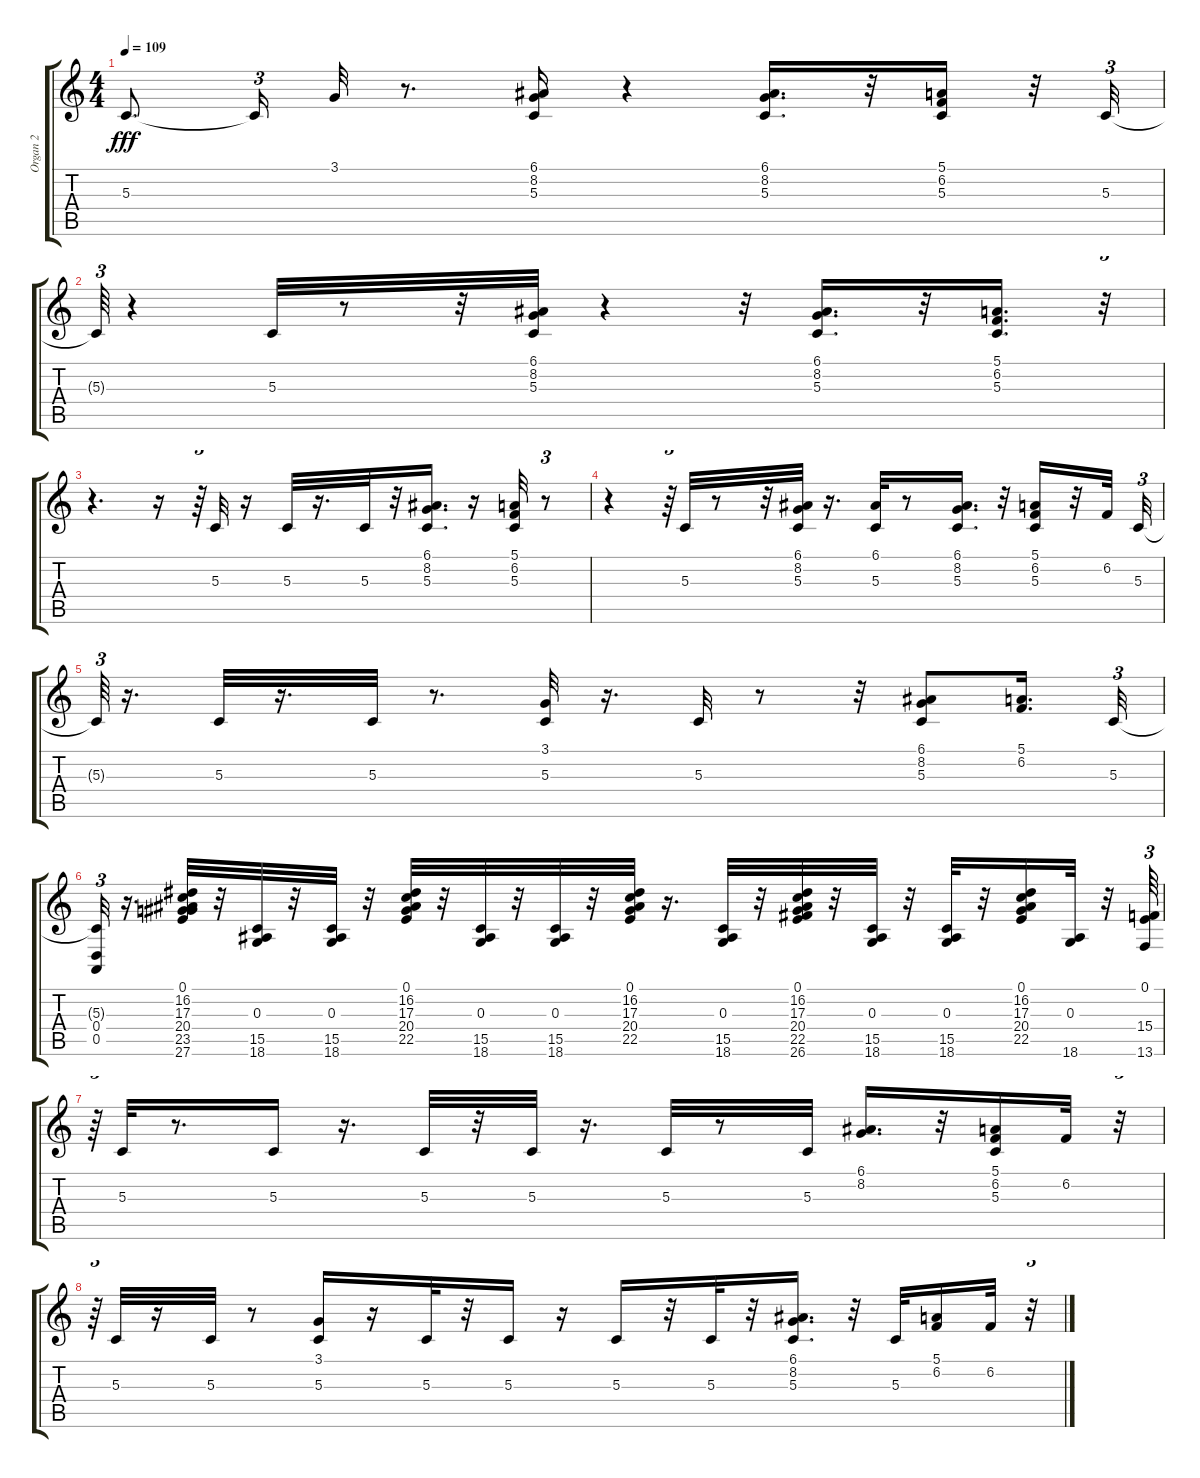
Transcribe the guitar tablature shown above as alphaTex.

\track ("Organ 2" "Organ 2") {instrument rockorgan}
\staff {score tabs}
\tuning (E4 B3 G3 D3 A2 E2) {hide}
\ts (4 4)
\tempo 109
\clef g2
\ks c
5.3{t}.8{d dy fff} 5.3{t}.16{tu (3 2)} 3.1.32{balance 0} r.8{d} (6.1 8.2 5.3).16 r.4 (6.1 8.2 5.3).16{d} r.32 (5.1 6.2 5.3).16 r.32 5.3.32{tu (3 2)} |
5.3{t}.64{tu (3 2)} r.4 5.3.32 r.8 r.32 (6.1 8.2 5.3).32 r.4 r.32 (6.1 8.2 5.3).16{d} r.32 (5.1 6.2 5.3).16{d} r.32{tu (3 2)} |
r.4{d} r.16 r.64{tu (3 2)} 5.3.32{balance 16} r.16 5.3.32 r.16{d} 5.3.32 r.32 (6.1 8.2 5.3).16{d} r.16 (5.1 6.2 5.3).32 r.8{tu (3 2)} |
r.4 r.64{tu (3 2)} 5.3.32 r.8 r.32 (6.1 8.2 5.3).32{balance 0} r.16{d} (6.1 5.3).32 r.8 (6.1 8.2 5.3).16{d} r.32 (5.1 6.2 5.3).16 r.32 6.2.32 5.3.32{tu (3 2)} |
5.3{t}.64{tu (3 2)} r.16{d} 5.3.32 r.16{d} 5.3.32 r.8{d} (3.1 5.3).32{balance 16} r.16{d} 5.3.32 r.8 r.32 (6.1 8.2 5.3).8 (5.1 6.2).16{d} 5.3.32{tu (3 2)} |
(5.3{t} 0.4 0.5).32{tu (3 2)} r.16{d} (0.1 16.2 17.3 20.4 23.5 27.6).32 r.32 (0.3 15.5 18.6).32 r.32 (0.3 15.5 18.6).32 r.32 (0.1 16.2 17.3 20.4 22.5).32 r.32 (0.3 15.5 18.6).32 r.32 (0.3 15.5 18.6).32 r.32 (0.1 16.2 17.3 20.4 22.5).32 r.16{d} (0.3 15.5 18.6).32 r.32 (0.1 16.2 17.3 20.4 22.5 26.6).32 r.32 (0.3 15.5 18.6).32 r.32 (0.3 15.5 18.6).32 r.32 (0.1 16.2 17.3 20.4 22.5).16 (0.3 18.6).32 r.32 (0.1 15.4 13.6).64{tu (3 2)} |
r.64{tu (3 2)} 5.3.32 r.8{d} 5.3.16 r.16{d} 5.3.32{balance 16} r.32 5.3.32 r.16{d} 5.3.32 r.8 5.3.32 (6.1 8.2).16{d} r.32 (5.1 6.2 5.3).16 6.2.32 r.32{tu (3 2)} |
r.64{tu (3 2)} 5.3.32 r.16 5.3.32 r.8 (3.1 5.3).16{balance 0} r.16 5.3.32 r.32 5.3.16 r.16 5.3.16 r.32 5.3.32 r.32 (6.1 8.2 5.3).16{d} r.32 5.3.32 (5.1 6.2).16 6.2.32 r.32{tu (3 2)}
